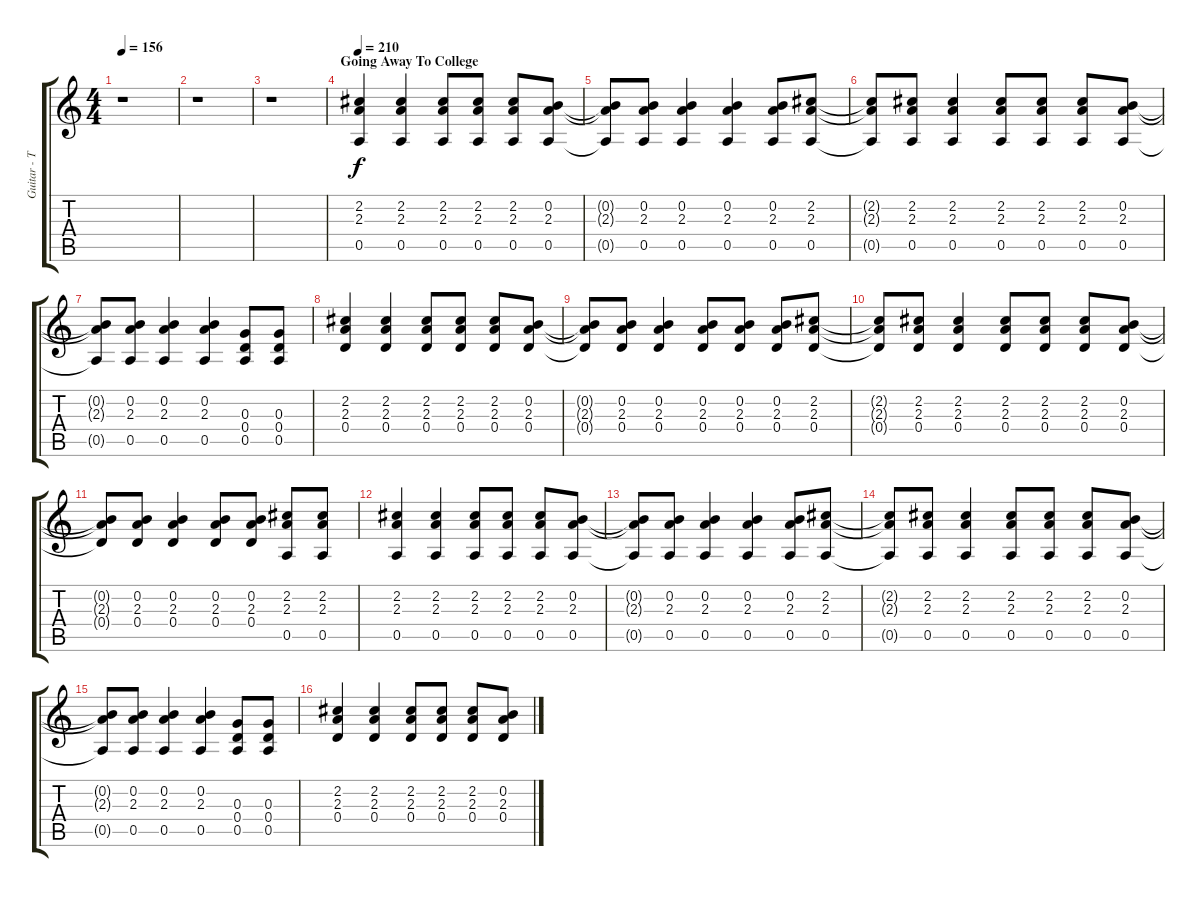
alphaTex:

\track ("Guitar - Tom Mattew Delonge" "Guitar - T") {instrument acousticguitarsteel}
\staff {score tabs}
\tuning (E4 B3 G3 D3 A2 E2) {hide}
\ts (4 4)
\tempo 156
\clef g2
\ks c
r.1{dy f} |
r.1 |
r.1 |
\section ("" "Going Away To College")
\tempo 210
(2.2 2.3 0.5).4 (2.2 2.3 0.5).4 (2.2 2.3 0.5).8 (2.2 2.3 0.5).8 (2.2 2.3 0.5).8 (0.2 2.3 0.5).8 |
(0.2{t} 2.3{t} 0.5{t}).8 (0.2 2.3 0.5).8 (0.2 2.3 0.5).4 (0.2 2.3 0.5).4 (0.2 2.3 0.5).8 (2.2 2.3 0.5).8 |
(2.2{t} 2.3{t} 0.5{t}).8 (2.2 2.3 0.5).8 (2.2 2.3 0.5).4 (2.2 2.3 0.5).8 (2.2 2.3 0.5).8 (2.2 2.3 0.5).8 (0.2 2.3 0.5).8 |
(0.2{t} 2.3{t} 0.5{t}).8 (0.2 2.3 0.5).8 (0.2 2.3 0.5).4 (0.2 2.3 0.5).4 (0.3 0.4 0.5).8 (0.3 0.4 0.5).8 |
(2.2 2.3 0.4).4 (2.2 2.3 0.4).4 (2.2 2.3 0.4).8 (2.2 2.3 0.4).8 (2.2 2.3 0.4).8 (0.2 2.3 0.4).8 |
(0.2{t} 2.3{t} 0.4{t}).8 (0.2 2.3 0.4).8 (0.2 2.3 0.4).4 (0.2 2.3 0.4).8 (0.2 2.3 0.4).8 (0.2 2.3 0.4).8 (2.2 2.3 0.4).8 |
(2.2{t} 2.3{t} 0.4{t}).8 (2.2 2.3 0.4).8 (2.2 2.3 0.4).4 (2.2 2.3 0.4).8 (2.2 2.3 0.4).8 (2.2 2.3 0.4).8 (0.2 2.3 0.4).8 |
(0.2{t} 2.3{t} 0.4{t}).8 (0.2 2.3 0.4).8 (0.2 2.3 0.4).4 (0.2 2.3 0.4).8 (0.2 2.3 0.4).8 (2.2 2.3 0.5).8 (2.2 2.3 0.5).8 |
(2.2 2.3 0.5).4 (2.2 2.3 0.5).4 (2.2 2.3 0.5).8 (2.2 2.3 0.5).8 (2.2 2.3 0.5).8 (0.2 2.3 0.5).8 |
(0.2{t} 2.3{t} 0.5{t}).8 (0.2 2.3 0.5).8 (0.2 2.3 0.5).4 (0.2 2.3 0.5).4 (0.2 2.3 0.5).8 (2.2 2.3 0.5).8 |
(2.2{t} 2.3{t} 0.5{t}).8 (2.2 2.3 0.5).8 (2.2 2.3 0.5).4 (2.2 2.3 0.5).8 (2.2 2.3 0.5).8 (2.2 2.3 0.5).8 (0.2 2.3 0.5).8 |
(0.2{t} 2.3{t} 0.5{t}).8 (0.2 2.3 0.5).8 (0.2 2.3 0.5).4 (0.2 2.3 0.5).4 (0.3 0.4 0.5).8 (0.3 0.4 0.5).8 |
(2.2 2.3 0.4).4 (2.2 2.3 0.4).4 (2.2 2.3 0.4).8 (2.2 2.3 0.4).8 (2.2 2.3 0.4).8 (0.2 2.3 0.4).8
